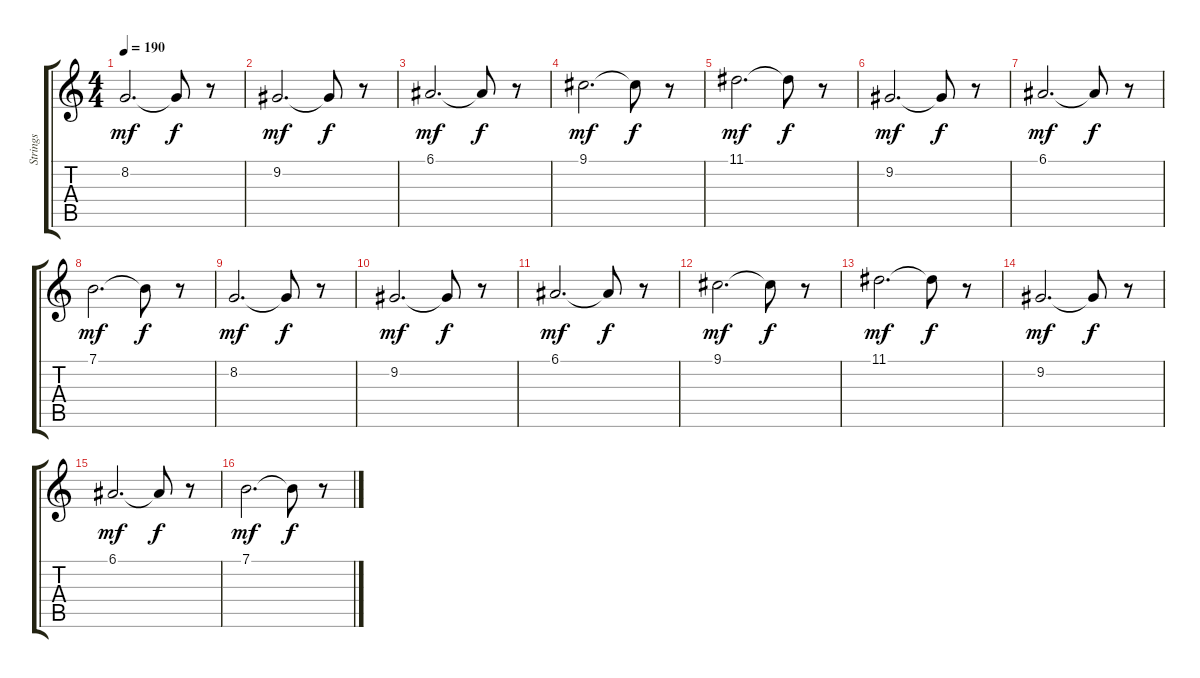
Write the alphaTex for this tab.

\track ("Strings" "Strings") {instrument stringensemble1}
\staff {score tabs}
\tuning (E4 B3 G3 D3 A2 E2) {hide}
\ts (4 4)
\tempo 190
\clef g2
\ks c
8.2.2{d dy mf} 8.2{t}.8{dy f} r.8 |
9.2.2{d dy mf} 9.2{t}.8{dy f} r.8 |
6.1.2{d dy mf} 6.1{t}.8{dy f} r.8 |
9.1.2{d dy mf} 9.1{t}.8{dy f} r.8 |
11.1.2{d dy mf} 11.1{t}.8{dy f} r.8 |
9.2.2{d dy mf} 9.2{t}.8{dy f} r.8 |
6.1.2{d dy mf} 6.1{t}.8{dy f} r.8 |
7.1.2{d dy mf} 7.1{t}.8{dy f} r.8 |
8.2.2{d dy mf} 8.2{t}.8{dy f} r.8 |
9.2.2{d dy mf} 9.2{t}.8{dy f} r.8 |
6.1.2{d dy mf} 6.1{t}.8{dy f} r.8 |
9.1.2{d dy mf} 9.1{t}.8{dy f} r.8 |
11.1.2{d dy mf} 11.1{t}.8{dy f} r.8 |
9.2.2{d dy mf} 9.2{t}.8{dy f} r.8 |
6.1.2{d dy mf} 6.1{t}.8{dy f} r.8 |
7.1.2{d dy mf} 7.1{t}.8{dy f} r.8
